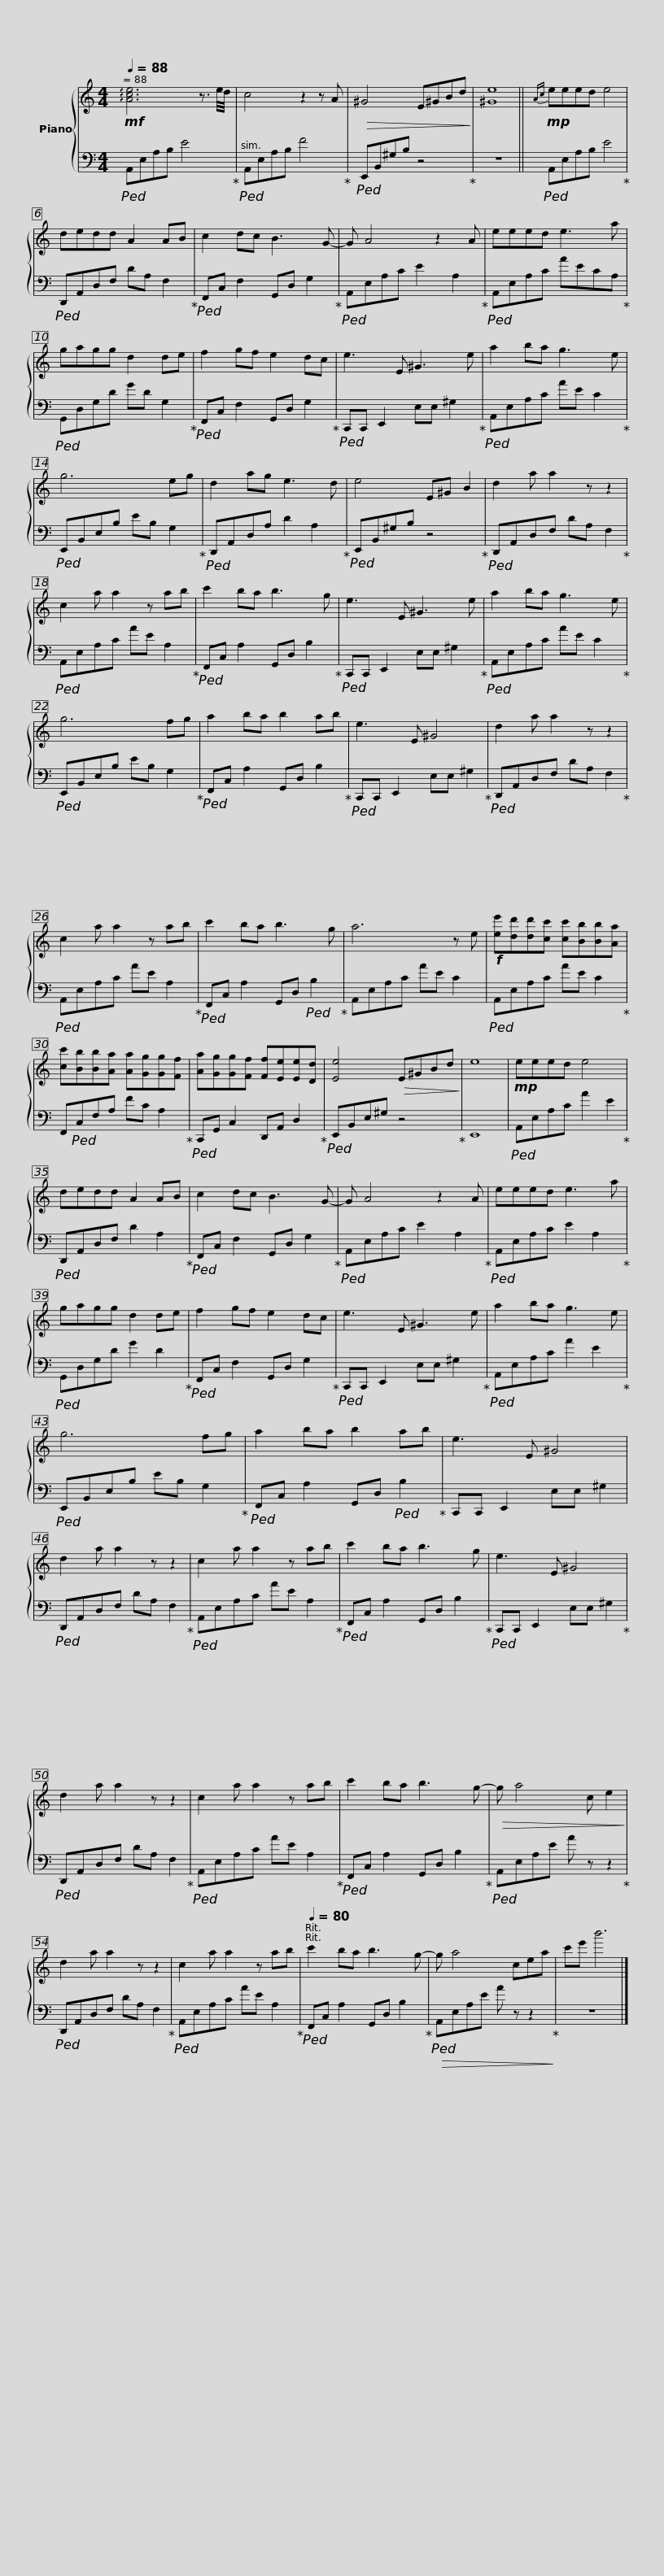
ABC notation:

X:1
%%score { 1 | 2 }
L:1/8
Q:1/4=88
M:4/4
I:linebreak $
K:C
V:1 treble
V:2 bass
V:1
!mf! !arpeggio![Ace]6 z3/2 e/4d/4 | c4 z2 z A |!>(! ^G4 E^GBd!>)! | [^Ge]8 ||$!mp!{Ac} eeed e4 | %5
 dedd A2 AB | c2 dc B3 G- | G A4 z2 A |$ eeed e3 a | gagg d2 de | %10
 f2 gf e2 dc | e3 E ^G3 e |$ a2 ba g3 e | g6 eg | d2 ag e3 d | %15
 e4 E^G B2 |$ d2 a a2 z z2 | c2 a a2 z ab | c'2 ba b3 g | e3 E ^G3 e |$ %20
 a2 ba g3 e | g6 fg | a2 ba b2 ab | e3 E ^G4 |$ d2 a a2 z z2 | %25
 c2 a a2 z ab | c'2 ba b3 g | a6 z e |$!f! [ee'][dd'][dd'][cc'] [cc'][Bb][Bb][Aa] | [cc'][Bb][Bb][Aa] [Aa][Gg][Gg][Ff] | %30
 [Aa][Gg][Gg][Ff] [Ff][Ee][Ee][Dd] | [Ee]4!>(! E^GBd!>)! | e8 |$!mp! eeed e4 | dedd A2 AB | %35
 c2 dc B3 G- | G A4 z2 A |$ eeed e3 a | gagg d2 de | f2 gf e2 dc | %40
 e3 E ^G3 e |$ a2 ba g3 e | g6 fg | a2 ba b2 ab | e3 E ^G4 |$ %45
 d2 a a2 z z2 | c2 a a2 z ab | c'2 ba b3 g | e3 E ^G4 |$ d2 a a2 z z2 | %50
 c2 a a2 z ab | c'2 ba b3 g- |!>(! g a4 c e2!>)! |$ d2 a a2 z z2 | c2 a a2 z ab | %55
[Q:1/4=80] c'2 ba b3 g- | g a4 cea | c'e' b'6 |] %58
V:2
!ped! A,,E,A,B, E4!ped-up! |!ped! A,,E,A,B, F4!ped-up! |!ped! E,,B,,^G,B, z4!ped-up! | z8 ||$!ped! A,,E,A,B, E4!ped-up! | %5
!ped! D,,A,,D,F, DA, F,2!ped-up! |!ped! F,,C, F,2 G,,D, G,2!ped-up! |!ped! A,,E,A,C E2 A,2!ped-up! |$!ped! A,,E,A,C AECA,!ped-up! |!ped! G,,D,G,D GD G,2!ped-up! | %10
!ped! F,,C, F,2 G,,D, G,2!ped-up! |!ped! C,,C,, E,,2 E,E, ^G,2!ped-up! |$!ped! A,,E,A,C AE C2!ped-up! |!ped! E,,B,,E,B, EB, G,2!ped-up! |!ped! D,,A,,D,A, D2 A,2!ped-up! | %15
!ped! E,,B,,^G,B, z4!ped-up! |$!ped! D,,A,,D,F, DA, F,2!ped-up! |!ped! A,,E,A,C AE A,2!ped-up! |!ped! F,,C, A,2 G,,D, B,2!ped-up! |!ped! C,,C,, E,,2 E,E, ^G,2!ped-up! |$ %20
!ped! A,,E,A,C AE C2!ped-up! |!ped! E,,B,,E,B, EB, G,2!ped-up! |!ped! F,,C, A,2 G,,D, B,2!ped-up! |!ped! C,,C,, E,,2 E,E, ^G,2!ped-up! |$!ped! D,,A,,D,F, DA, F,2!ped-up! | %25
!ped! A,,E,A,C AE A,2!ped-up! |!ped! F,,C, A,2 G,,D,!ped! B,2!ped-up! | A,,E,A,C AE C2 |$!ped! A,,E,A,C AE C2!ped-up! | F,,!ped!C,F,A, FC A,2!ped-up! | %30
!ped! C,,G,, C,2 D,,A,, D,2!ped-up! |!ped! E,,B,,E,^G, z4!ped-up! | E,,8 |$!ped! A,,E,A,C A2 E2!ped-up! |!ped! D,,A,,D,F, D2 A,2!ped-up! | %35
!ped! F,,C, F,2 G,,D, G,2!ped-up! |!ped! A,,E,A,C E2 A,2!ped-up! |$!ped! A,,E,A,C E2 A,2!ped-up! |!ped! G,,D,G,D G2 D2!ped-up! |!ped! F,,C, F,2 G,,D, G,2!ped-up! | %40
!ped! C,,C,, E,,2 E,E, ^G,2!ped-up! |$!ped! A,,E,A,C A2 E2!ped-up! |!ped! E,,B,,E,B, EB, G,2!ped-up! |!ped! F,,C, A,2 G,,D,!ped! B,2!ped-up! | C,,C,, E,,2 E,E, ^G,2 |$ %45
!ped! D,,A,,D,F, DA, F,2!ped-up! |!ped! A,,E,A,C AE A,2!ped-up! |!ped! F,,C, A,2 G,,D, B,2!ped-up! |!ped! C,,C,, E,,2 E,E, ^G,2!ped-up! |$!ped! D,,A,,D,F, DA, F,2!ped-up! | %50
!ped! A,,E,A,C AE A,2!ped-up! |!ped! F,,C, A,2 G,,D, B,2!ped-up! |!ped! A,,E,A,E A z z2!ped-up! |$!ped! D,,A,,D,F, DA, F,2!ped-up! |!ped! A,,E,A,C AE A,2!ped-up! | %55
!ped! F,,C, A,2 G,,D, B,2!ped-up! |!>(!!ped! A,,E,A,E A z z2!ped-up!!>)! | z8 |] %58
